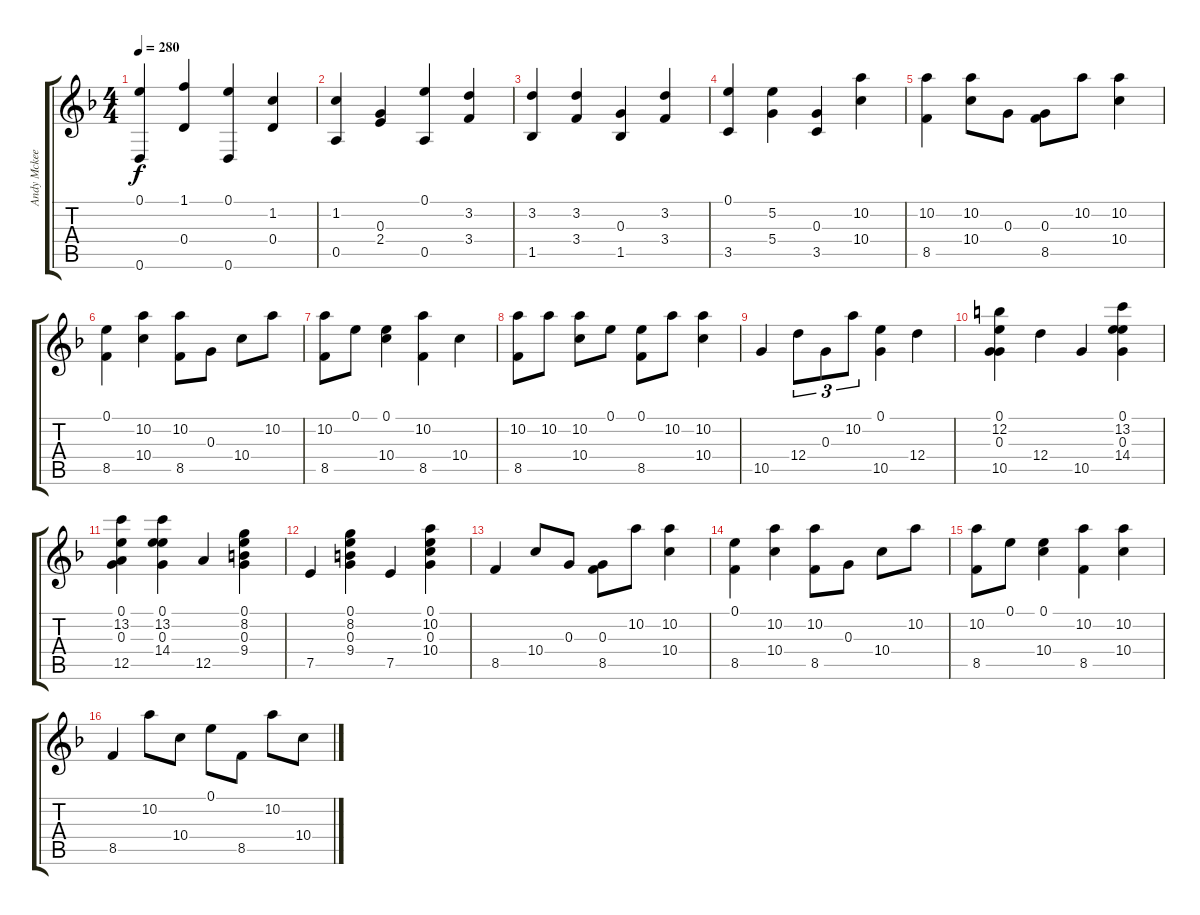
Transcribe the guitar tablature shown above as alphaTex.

\track ("Andy Mckee" "Andy Mckee") {instrument acousticguitarsteel}
\staff {score tabs}
\tuning (E4 B3 G3 D3 A2 D2) {hide}
\ts (4 4)
\tempo 280
\clef g2
\ks f
(0.1 0.6).4{dy f} (1.1 0.4).4 (0.1 0.6).4 (1.2 0.4).4 |
(1.2 0.5).4 (0.3 2.4).4 (0.1 0.5).4 (3.2 3.4).4 |
(3.2 1.5).4 (3.2 3.4).4 (0.3 1.5).4 (3.2 3.4).4 |
(0.1 3.5).4 (5.2 5.4).4 (0.3 3.5).4 (10.2 10.4).4 |
(10.2 8.5).4 (10.2 10.4).8 0.3.8 (0.3 8.5).8 10.2.8 (10.2 10.4).4 |
(0.1 8.5).4 (10.2 10.4).4 (10.2 8.5).8 0.3.8 10.4.8 10.2.8 |
(10.2 8.5).8 0.1.8 (0.1 10.4).4 (10.2 8.5).4 10.4.4 |
(10.2 8.5).8 10.2.8 (10.2 10.4).8 0.1.8 (0.1 8.5).8 10.2.8 (10.2 10.4).4 |
10.5.4 12.4.8{tu (3 2)} 0.3.8{tu (3 2)} 10.2.8{tu (3 2)} (0.1 10.5).4 12.4.4 |
(0.1 12.2 0.3 10.5).4 12.4.4 10.5.4 (0.1 13.2 0.3 14.4).4 |
(0.1 13.2 0.3 12.5).4 (0.1 13.2 0.3 14.4).4 12.5.4 (0.1 8.2 0.3 9.4).4 |
7.5.4 (0.1 8.2 0.3 9.4).4 7.5.4 (0.1 10.2 0.3 10.4).4 |
8.5.4 10.4.8 0.3.8 (0.3 8.5).8 10.2.8 (10.2 10.4).4 |
(0.1 8.5).4 (10.2 10.4).4 (10.2 8.5).8 0.3.8 10.4.8 10.2.8 |
(10.2 8.5).8 0.1.8 (0.1 10.4).4 (10.2 8.5).4 (10.2 10.4).4 |
8.5.4 10.2.8 10.4.8 0.1.8 8.5.8 10.2.8 10.4.8
